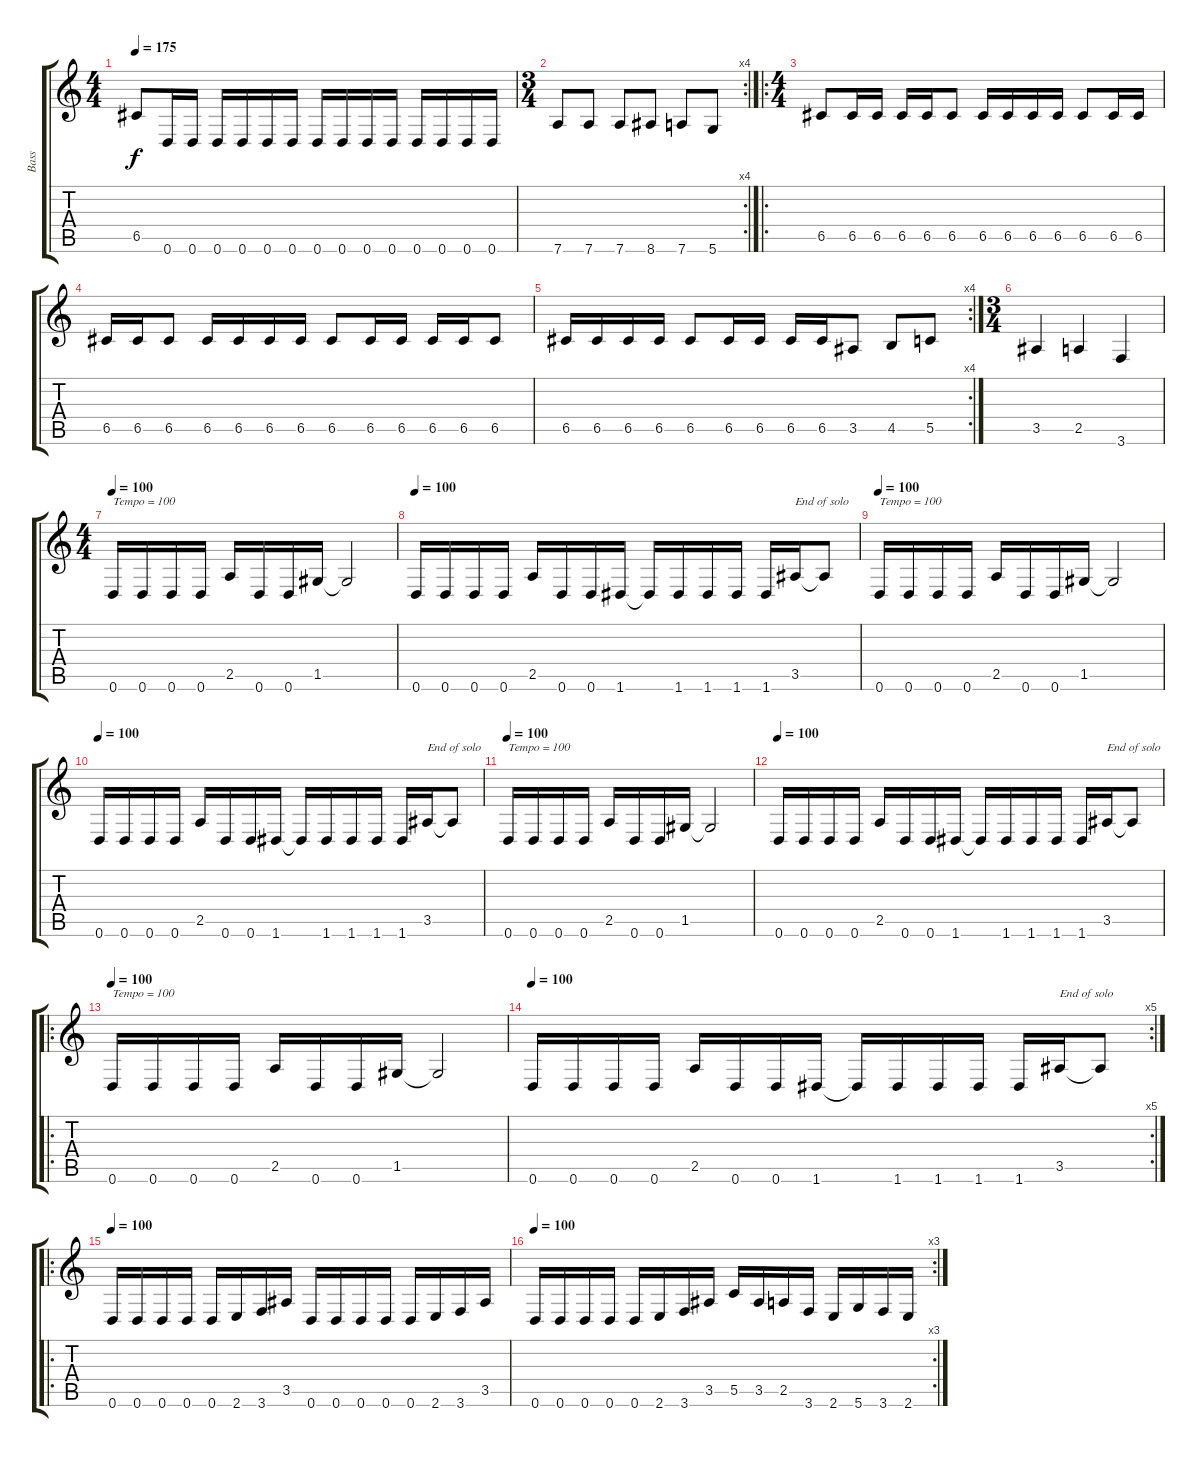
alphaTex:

\track ("Bass" "Bass") {instrument electricbasspick}
\staff {score tabs}
\tuning (D4 A3 F3 C3 G2 D2) {hide}
\ts (4 4)
\tempo 175
\clef g2
\ks c
6.5.8{dy f} 0.6.16 0.6.16 0.6.16 0.6.16 0.6.16 0.6.16 0.6.16 0.6.16 0.6.16 0.6.16 0.6.16 0.6.16 0.6.16 0.6.16 |
\rc 4
\ts (3 4)
7.6.8 7.6.8 7.6.8 8.6.8 7.6.8 5.6.8 |
\ro
\ts (4 4)
6.5.8 6.5.16 6.5.16 6.5.16 6.5.16 6.5.8 6.5.16 6.5.16 6.5.16 6.5.16 6.5.8 6.5.16 6.5.16 |
6.5.16 6.5.16 6.5.8 6.5.16 6.5.16 6.5.16 6.5.16 6.5.8 6.5.16 6.5.16 6.5.16 6.5.16 6.5.8 |
\rc 4
6.5.16 6.5.16 6.5.16 6.5.16 6.5.8 6.5.16 6.5.16 6.5.16 6.5.16 3.5.8 4.5.8 5.5.8 |
\ts (3 4)
3.5.4 2.5.4 3.6.4 |
\ts (4 4)
\tempo 100
0.6.16{txt "Tempo = 100"} 0.6.16 0.6.16 0.6.16 2.5.16 0.6.16 0.6.16 1.5.16 1.5{t}.2 |
\tempo 100
0.6.16 0.6.16 0.6.16 0.6.16 2.5.16 0.6.16 0.6.16 1.6.16 1.6{t}.16 1.6.16 1.6.16 1.6.16 1.6.16 3.5.16{txt "End of solo"} 3.5{t}.8 |
\tempo 100
0.6.16{txt "Tempo = 100"} 0.6.16 0.6.16 0.6.16 2.5.16 0.6.16 0.6.16 1.5.16 1.5{t}.2 |
\tempo 100
0.6.16 0.6.16 0.6.16 0.6.16 2.5.16 0.6.16 0.6.16 1.6.16 1.6{t}.16 1.6.16 1.6.16 1.6.16 1.6.16 3.5.16{txt "End of solo"} 3.5{t}.8 |
\tempo 100
0.6.16{txt "Tempo = 100"} 0.6.16 0.6.16 0.6.16 2.5.16 0.6.16 0.6.16 1.5.16 1.5{t}.2 |
\tempo 100
0.6.16 0.6.16 0.6.16 0.6.16 2.5.16 0.6.16 0.6.16 1.6.16 1.6{t}.16 1.6.16 1.6.16 1.6.16 1.6.16 3.5.16{txt "End of solo"} 3.5{t}.8 |
\ro
\tempo 100
0.6.16{txt "Tempo = 100"} 0.6.16 0.6.16 0.6.16 2.5.16 0.6.16 0.6.16 1.5.16 1.5{t}.2 |
\rc 5
\tempo 100
0.6.16 0.6.16 0.6.16 0.6.16 2.5.16 0.6.16 0.6.16 1.6.16 1.6{t}.16 1.6.16 1.6.16 1.6.16 1.6.16 3.5.16{txt "End of solo"} 3.5{t}.8 |
\ro
\tempo 100
0.6.16 0.6.16 0.6.16 0.6.16 0.6.16 2.6.16 3.6.16 3.5.16 0.6.16 0.6.16 0.6.16 0.6.16 0.6.16 2.6.16 3.6.16 3.5.16 |
\rc 3
\tempo 100
0.6.16 0.6.16 0.6.16 0.6.16 0.6.16 2.6.16 3.6.16 3.5.16 5.5.16 3.5.16 2.5.16 3.6.16 2.6.16 5.6.16 3.6.16 2.6.16
